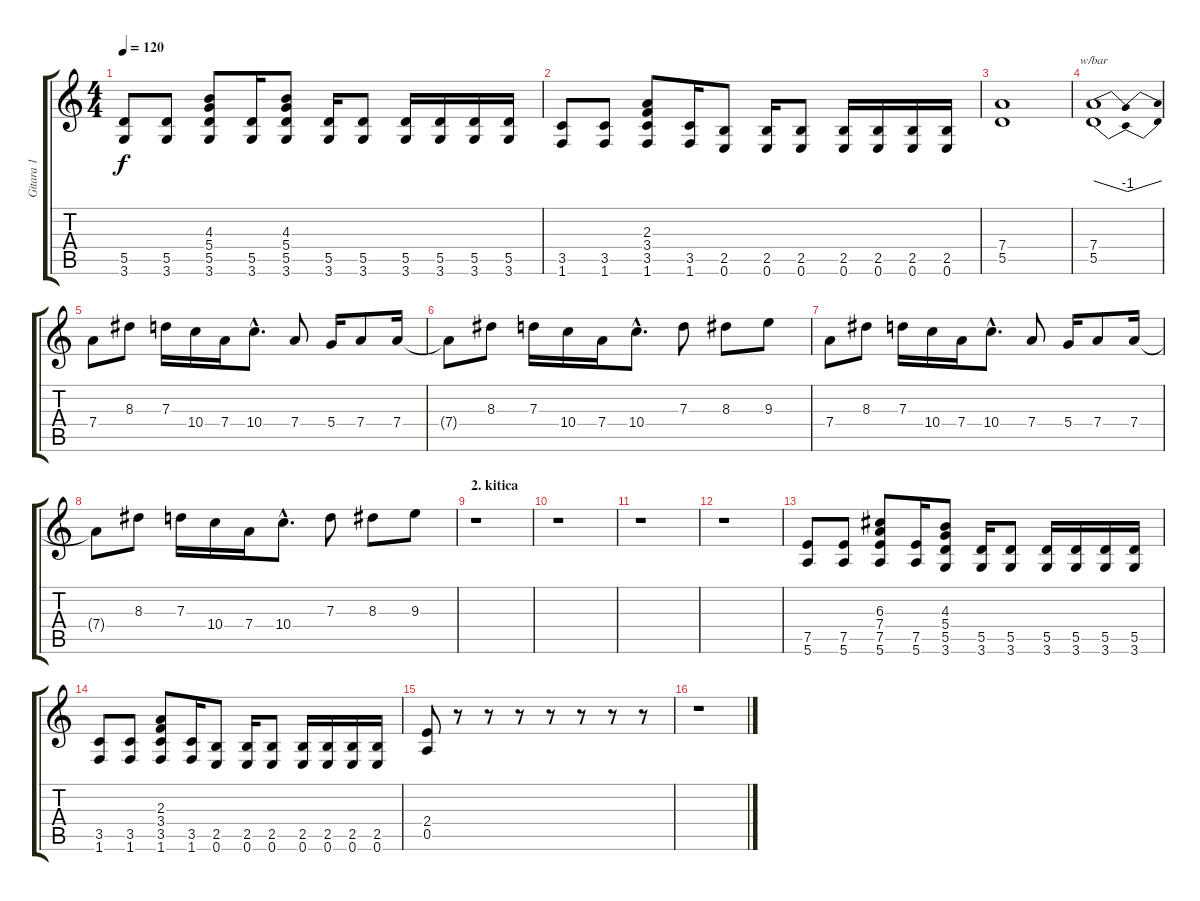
\track ("Gitara 1" "Gitara 1") {instrument overdrivenguitar}
\staff {score tabs}
\tuning (E4 B3 G3 D3 A2 E2) {hide}
\ts (4 4)
\tempo 120
\clef g2
\ks c
(5.5 3.6).8{dy f} (5.5 3.6).8 (4.3 5.4 5.5 3.6).8 (5.5 3.6).16 (4.3 5.4 5.5 3.6).8 (5.5 3.6).16 (5.5 3.6).8 (5.5 3.6).16 (5.5 3.6).16 (5.5 3.6).16 (5.5 3.6).16 |
(3.5 1.6).8 (3.5 1.6).8 (2.3 3.4 3.5 1.6).8 (3.5 1.6).16 (2.5 0.6).8 (2.5 0.6).16 (2.5 0.6).8 (2.5 0.6).16 (2.5 0.6).16 (2.5 0.6).16 (2.5 0.6).16 |
(7.4 5.5).1 |
(7.4 5.5).1{tbe (dip default 0 0 30 -4 60 0)} |
7.4.8 8.3.8 7.3.16 10.4.16 7.4.16 10.4{hac}.8{d} 7.4.8 5.4.16 7.4.8 7.4.16 |
7.4{t}.8 8.3.8 7.3.16 10.4.16 7.4.16 10.4{hac}.8{d} 7.3.8 8.3.8 9.3.8 |
7.4.8 8.3.8 7.3.16 10.4.16 7.4.16 10.4{hac}.8{d} 7.4.8 5.4.16 7.4.8 7.4.16 |
7.4{t}.8 8.3.8 7.3.16 10.4.16 7.4.16 10.4{hac}.8{d} 7.3.8 8.3.8 9.3.8 |
\section ("" "2. kitica")
r.1 |
r.1 |
r.1 |
r.1 |
(7.5 5.6).8 (7.5 5.6).8 (6.3 7.4 7.5 5.6).8 (7.5 5.6).16 (4.3 5.4 5.5 3.6).8 (5.5 3.6).16 (5.5 3.6).8 (5.5 3.6).16 (5.5 3.6).16 (5.5 3.6).16 (5.5 3.6).16 |
(3.5 1.6).8 (3.5 1.6).8 (2.3 3.4 3.5 1.6).8 (3.5 1.6).16 (2.5 0.6).8 (2.5 0.6).16 (2.5 0.6).8 (2.5 0.6).16 (2.5 0.6).16 (2.5 0.6).16 (2.5 0.6).16 |
(2.4 0.5).8 r.8 r.8 r.8 r.8 r.8 r.8 r.8 |
r.1
